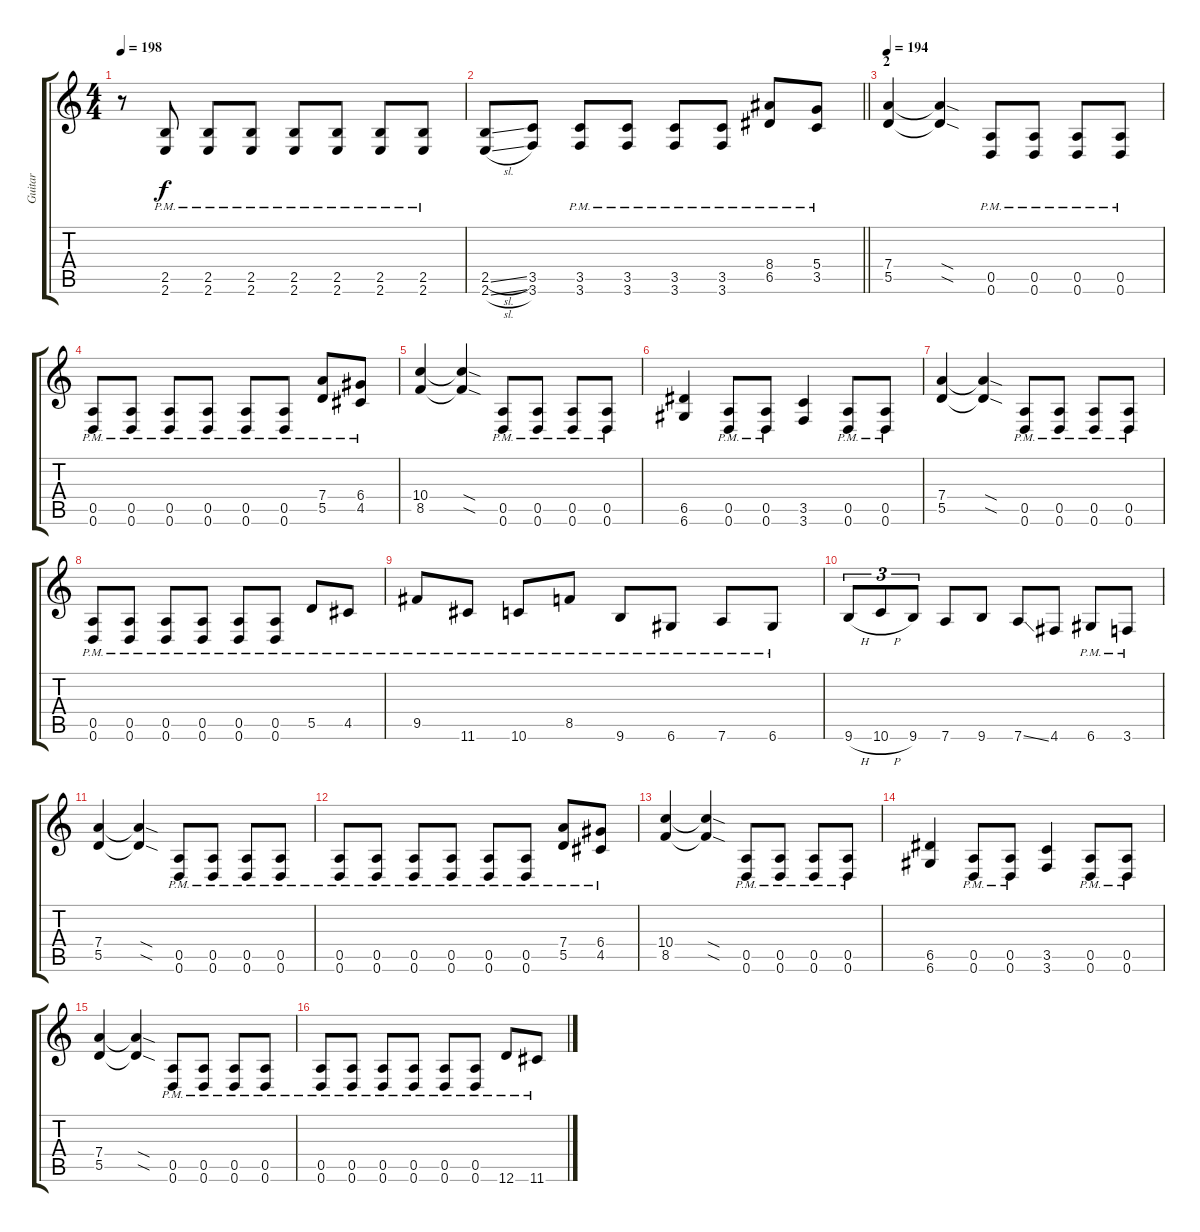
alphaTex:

\track ("Guitar" "Guitar") {instrument distortionguitar}
\staff {score tabs}
\tuning (E4 B3 G3 D3 A2 D2) {hide}
\ts (4 4)
\tempo 198
\clef g2
\ks c
r.8{dy f} (2.5{pm} 2.6{pm}).8 (2.5{pm} 2.6{pm}).8 (2.5{pm} 2.6{pm}).8 (2.5{pm} 2.6{pm}).8 (2.5{pm} 2.6{pm}).8 (2.5{pm} 2.6{pm}).8 (2.5{pm} 2.6{pm}).8 |
\barLineRight lightlight
(2.5{sl} 2.6{sl}).8 (3.5 3.6).8 (3.5{pm} 3.6{pm}).8 (3.5{pm} 3.6{pm}).8 (3.5{pm} 3.6{pm}).8 (3.5{pm} 3.6{pm}).8 (8.4{pm} 6.5{pm}).8 (5.4{pm} 3.5{pm}).8 |
\section ("" "2")
\tempo 194
(7.4 5.5).4 (7.4{sod t} 5.5{sod t}).4 (0.5{pm} 0.6{pm}).8 (0.5{pm} 0.6{pm}).8 (0.5{pm} 0.6{pm}).8 (0.5{pm} 0.6{pm}).8 |
(0.5{pm} 0.6{pm}).8 (0.5{pm} 0.6{pm}).8 (0.5{pm} 0.6{pm}).8 (0.5{pm} 0.6{pm}).8 (0.5{pm} 0.6{pm}).8 (0.5{pm} 0.6{pm}).8 (7.4{pm} 5.5{pm}).8 (6.4{pm} 4.5{pm}).8 |
(10.4 8.5).4 (10.4{sod t} 8.5{sod t}).4 (0.5{pm} 0.6{pm}).8 (0.5{pm} 0.6{pm}).8 (0.5{pm} 0.6{pm}).8 (0.5{pm} 0.6{pm}).8 |
(6.5 6.6).4 (0.5{pm} 0.6{pm}).8 (0.5{pm} 0.6{pm}).8 (3.5 3.6).4 (0.5{pm} 0.6{pm}).8 (0.5{pm} 0.6{pm}).8 |
(7.4 5.5).4 (7.4{sod t} 5.5{sod t}).4 (0.5{pm} 0.6{pm}).8 (0.5{pm} 0.6{pm}).8 (0.5{pm} 0.6{pm}).8 (0.5{pm} 0.6{pm}).8 |
(0.5{pm} 0.6{pm}).8 (0.5{pm} 0.6{pm}).8 (0.5{pm} 0.6{pm}).8 (0.5{pm} 0.6{pm}).8 (0.5{pm} 0.6{pm}).8 (0.5{pm} 0.6{pm}).8 5.5{pm}.8 4.5{pm}.8 |
9.5{pm}.8 11.6{pm}.8 10.6{pm}.8 8.5{pm}.8 9.6{pm}.8 6.6{pm}.8 7.6{pm}.8 6.6{pm}.8 |
9.6{h}.8{tu (3 2)} 10.6{h}.8{tu (3 2)} 9.6.8{tu (3 2)} 7.6.8 9.6.8 7.6{ss}.8 4.6.8 6.6{pm}.8 3.6{pm}.8 |
(7.4 5.5).4 (7.4{sod t} 5.5{sod t}).4 (0.5{pm} 0.6{pm}).8 (0.5{pm} 0.6{pm}).8 (0.5{pm} 0.6{pm}).8 (0.5{pm} 0.6{pm}).8 |
(0.5{pm} 0.6{pm}).8 (0.5{pm} 0.6{pm}).8 (0.5{pm} 0.6{pm}).8 (0.5{pm} 0.6{pm}).8 (0.5{pm} 0.6{pm}).8 (0.5{pm} 0.6{pm}).8 (7.4{pm} 5.5{pm}).8 (6.4{pm} 4.5{pm}).8 |
(10.4 8.5).4 (10.4{sod t} 8.5{sod t}).4 (0.5{pm} 0.6{pm}).8 (0.5{pm} 0.6{pm}).8 (0.5{pm} 0.6{pm}).8 (0.5{pm} 0.6{pm}).8 |
(6.5 6.6).4 (0.5{pm} 0.6{pm}).8 (0.5{pm} 0.6{pm}).8 (3.5 3.6).4 (0.5{pm} 0.6{pm}).8 (0.5{pm} 0.6{pm}).8 |
(7.4 5.5).4 (7.4{sod t} 5.5{sod t}).4 (0.5{pm} 0.6{pm}).8 (0.5{pm} 0.6{pm}).8 (0.5{pm} 0.6{pm}).8 (0.5{pm} 0.6{pm}).8 |
(0.5{pm} 0.6{pm}).8 (0.5{pm} 0.6{pm}).8 (0.5{pm} 0.6{pm}).8 (0.5{pm} 0.6{pm}).8 (0.5{pm} 0.6{pm}).8 (0.5{pm} 0.6{pm}).8 12.6{pm}.8 11.6{pm}.8
